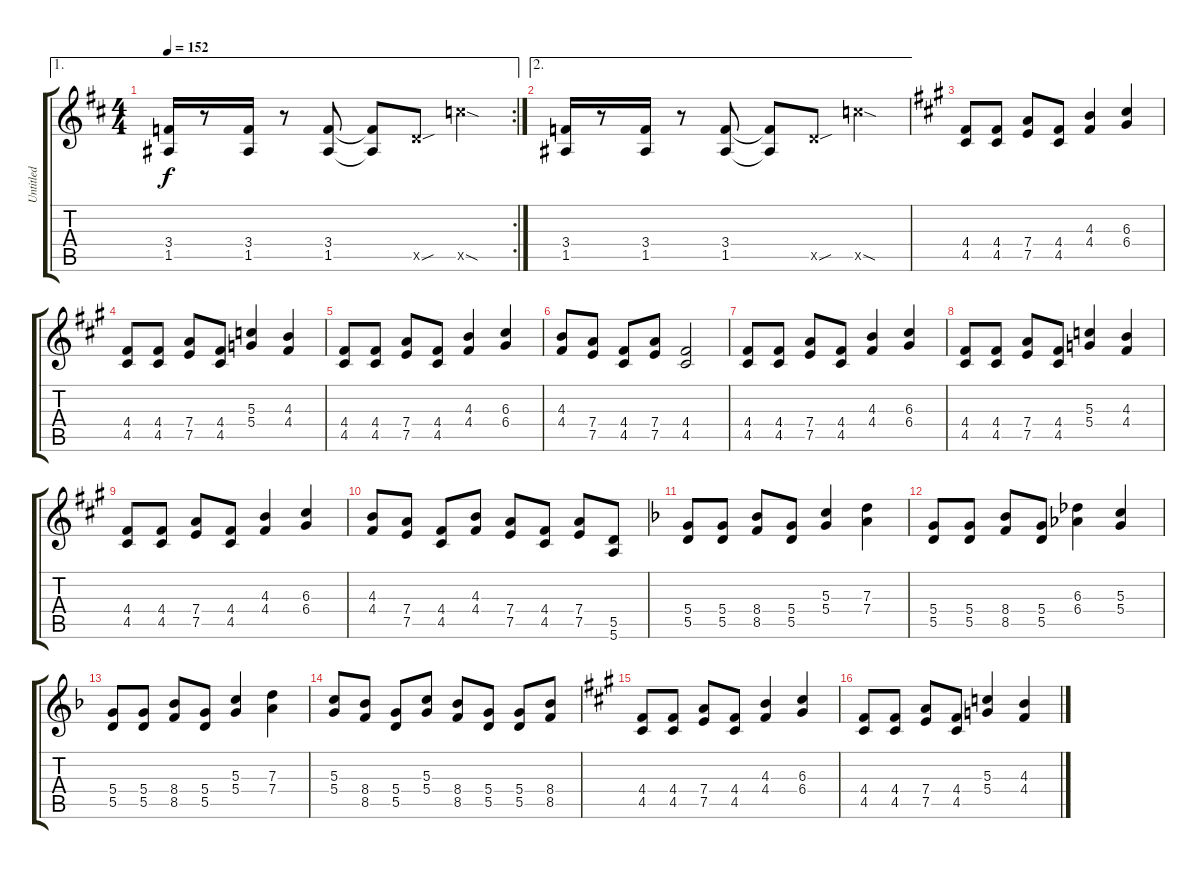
\track ("Untitled" "Untitled") {instrument distortionguitar}
\staff {score tabs}
\tuning (E4 B3 G3 D3 A2 E2) {hide}
\ae 1
\rc 2
\ts (4 4)
\tempo 152
\clef g2
\ks d
(3.4 1.5).16{dy f} r.8 (3.4 1.5).16 r.8 (3.4 1.5).8 (3.4{t} 1.5{t}).8 5.5{sou x}.8 15.5{sod x}.4 |
\ae 2
(3.4 1.5).16 r.8 (3.4 1.5).16 r.8 (3.4 1.5).8 (3.4{t} 1.5{t}).8 5.5{sou x}.8 15.5{sod x}.4 |
\ks a
(4.4 4.5).8 (4.4 4.5).8 (7.4 7.5).8 (4.4 4.5).8 (4.3 4.4).4 (6.3 6.4).4 |
(4.4 4.5).8 (4.4 4.5).8 (7.4 7.5).8 (4.4 4.5).8 (5.3 5.4).4 (4.3 4.4).4 |
(4.4 4.5).8 (4.4 4.5).8 (7.4 7.5).8 (4.4 4.5).8 (4.3 4.4).4 (6.3 6.4).4 |
(4.3 4.4).8 (7.4 7.5).8 (4.4 4.5).8 (7.4 7.5).8 (4.4 4.5).2 |
(4.4 4.5).8 (4.4 4.5).8 (7.4 7.5).8 (4.4 4.5).8 (4.3 4.4).4 (6.3 6.4).4 |
(4.4 4.5).8 (4.4 4.5).8 (7.4 7.5).8 (4.4 4.5).8 (5.3 5.4).4 (4.3 4.4).4 |
(4.4 4.5).8 (4.4 4.5).8 (7.4 7.5).8 (4.4 4.5).8 (4.3 4.4).4 (6.3 6.4).4 |
(4.3 4.4).8 (7.4 7.5).8 (4.4 4.5).8 (4.3 4.4).8 (7.4 7.5).8 (4.4 4.5).8 (7.4 7.5).8 (5.5 5.6).8 |
\ks f
(5.4 5.5).8 (5.4 5.5).8 (8.4 8.5).8 (5.4 5.5).8 (5.3 5.4).4 (7.3 7.4).4 |
(5.4 5.5).8 (5.4 5.5).8 (8.4 8.5).8 (5.4 5.5).8 (6.3 6.4).4 (5.3 5.4).4 |
(5.4 5.5).8 (5.4 5.5).8 (8.4 8.5).8 (5.4 5.5).8 (5.3 5.4).4 (7.3 7.4).4 |
(5.3 5.4).8 (8.4 8.5).8 (5.4 5.5).8 (5.3 5.4).8 (8.4 8.5).8 (5.4 5.5).8 (5.4 5.5).8 (8.4 8.5).8 |
\ks a
(4.4 4.5).8 (4.4 4.5).8 (7.4 7.5).8 (4.4 4.5).8 (4.3 4.4).4 (6.3 6.4).4 |
(4.4 4.5).8 (4.4 4.5).8 (7.4 7.5).8 (4.4 4.5).8 (5.3 5.4).4 (4.3 4.4).4
